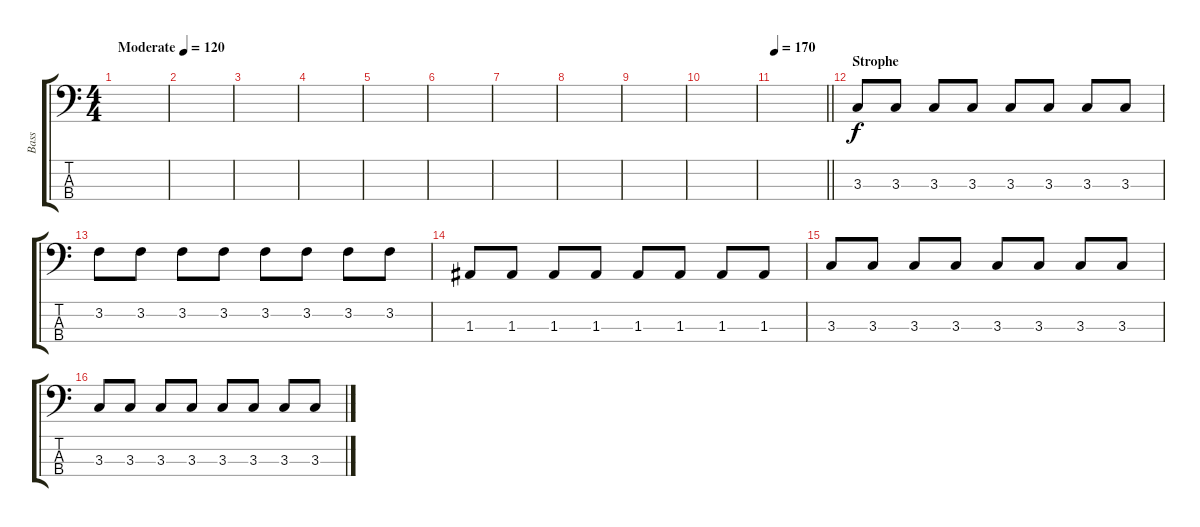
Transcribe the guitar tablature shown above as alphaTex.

\track ("Bass" "Bass") {instrument electricbassfinger}
\staff {score tabs}
\tuning (G2 D2 A1 E1) {hide}
\ts (4 4)
\tempo (120 "Moderate")
\clef f4
\ks c
|
|
|
|
|
|
|
|
|
|
\tempo 170
\barLineRight lightlight
|
\section ("" "Strophe")
3.3.8 3.3.8 3.3.8 3.3.8 3.3.8 3.3.8 3.3.8 3.3.8 |
3.2.8 3.2.8 3.2.8 3.2.8 3.2.8 3.2.8 3.2.8 3.2.8 |
1.3.8 1.3.8 1.3.8 1.3.8 1.3.8 1.3.8 1.3.8 1.3.8 |
3.3.8 3.3.8 3.3.8 3.3.8 3.3.8 3.3.8 3.3.8 3.3.8 |
3.3.8 3.3.8 3.3.8 3.3.8 3.3.8 3.3.8 3.3.8 3.3.8
